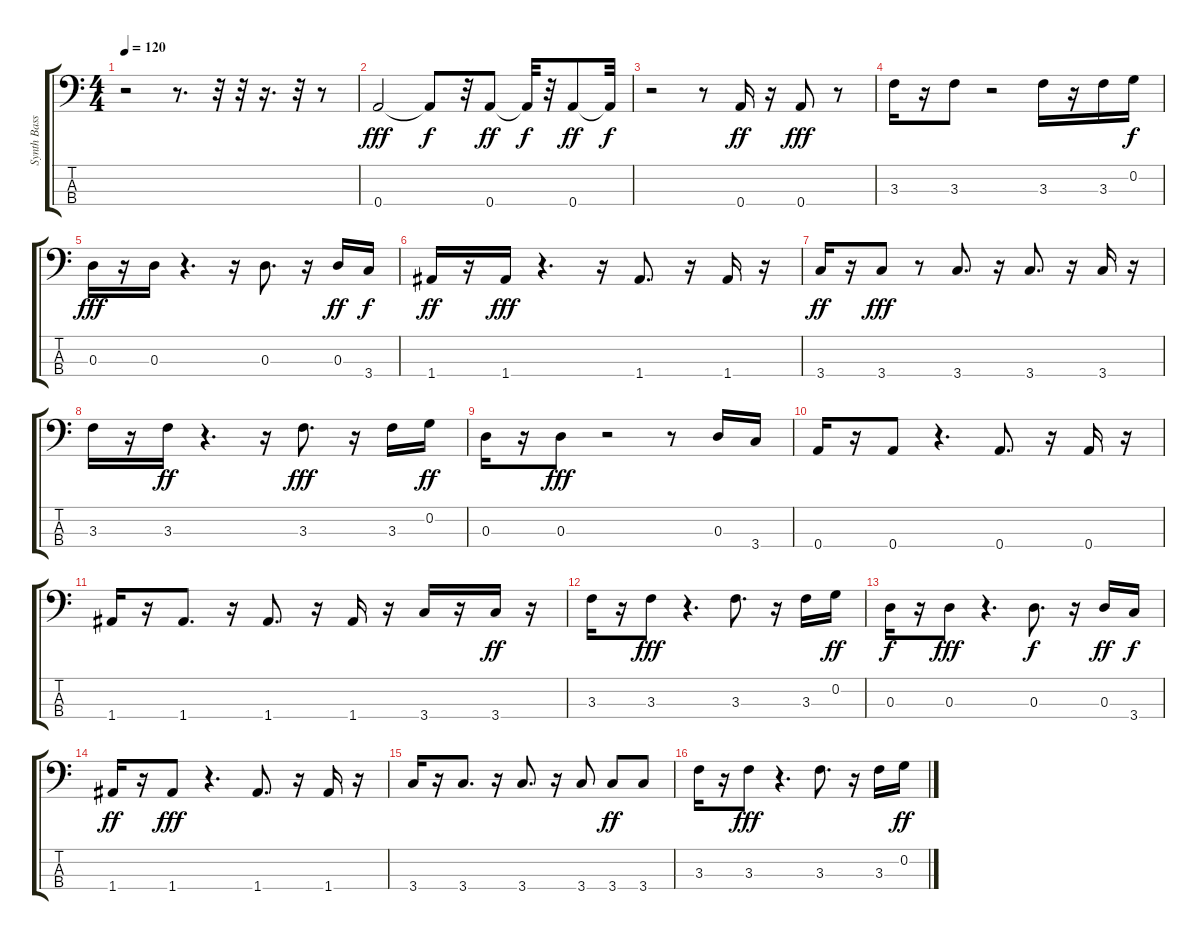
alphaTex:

\track ("Synth Bass" "Synth Bass") {instrument acousticbass}
\staff {score tabs}
\tuning (C-1 G2 D2 A1) {hide}
\ts (4 4)
\tempo 120
\clef f4
\ks c
r.2{dy fff} r.8{d} r.32 r.32 r.16{d} r.32 r.8 |
0.4.2 0.4{t}.8{dy f} r.32 0.4.8{dy ff} 0.4{t}.32{dy f} r.32 0.4.8{dy ff} 0.4{t}.32{dy f} |
r.2 r.8 0.4.16{dy ff} r.16 0.4.8{dy fff} r.8 |
3.3.16 r.16 3.3.8 r.2 3.3.16 r.16 3.3.16 0.2.16{dy f} |
0.3.16{dy fff} r.16 0.3.16 r.4{d} r.16 0.3.8{d} r.16 0.3.16{dy ff} 3.4.16{dy f} |
1.4.16{dy ff} r.16 1.4.16{dy fff} r.4{d} r.16 1.4.8{d} r.16 1.4.16 r.16 |
3.4.16{dy ff} r.16 3.4.8{dy fff} r.8 3.4.8{d} r.16 3.4.8{d} r.16 3.4.16 r.16 |
3.3.16 r.16 3.3.16{dy ff} r.4{d} r.16 3.3.8{d dy fff} r.16 3.3.16 0.2.16{dy ff} |
0.3.16 r.16 0.3.8{dy fff} r.2 r.8 0.3.16 3.4.16 |
0.4.16 r.16 0.4.8 r.4{d} 0.4.8{d} r.16 0.4.16 r.16 |
1.4.16 r.16 1.4.8{d} r.16 1.4.8{d} r.16 1.4.16 r.16 3.4.16 r.16 3.4.16{dy ff} r.16 |
3.3.16 r.16 3.3.8{dy fff} r.4{d} 3.3.8{d} r.16 3.3.16 0.2.16{dy ff} |
0.3.16{dy f} r.16 0.3.8{dy fff} r.4{d} 0.3.8{d dy f} r.16 0.3.16{dy ff} 3.4.16{dy f} |
1.4.16{dy ff} r.16 1.4.8{dy fff} r.4{d} 1.4.8{d} r.16 1.4.16 r.16 |
3.4.16 r.16 3.4.8{d} r.16 3.4.8{d} r.16 3.4.8 3.4.8{dy ff} 3.4.8 |
3.3.16 r.16 3.3.8{dy fff} r.4{d} 3.3.8{d balance 10} r.16 3.3.16{balance 10} 0.2.16{dy ff}
